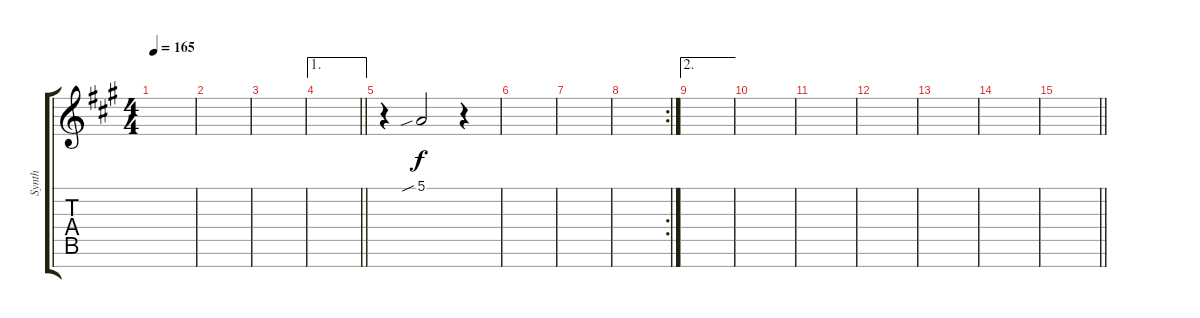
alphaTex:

\track ("Synth" "Synth") {instrument applause}
\staff {score tabs}
\tuning (E4 B3 G3 D3 A2 E2 B1) {hide}
\ts (4 4)
\tempo 165
\clef g2
\ks a
|
|
|
\ae 1
\barLineRight lightlight
|
r.4 5.1{sib}.2 r.4 |
|
|
\rc 2
|
\ae 2
|
|
|
|
|
|
\barLineRight lightlight
